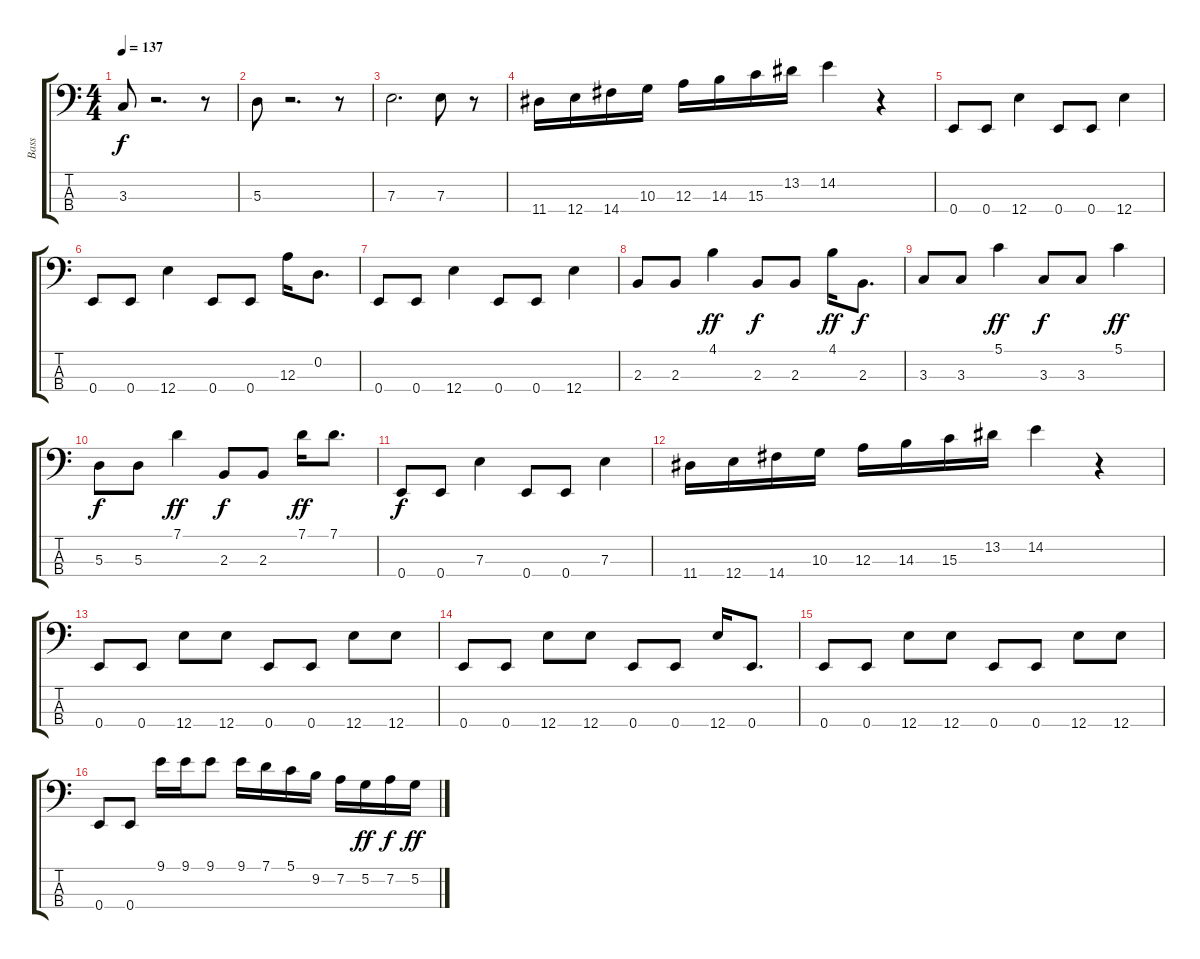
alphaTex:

\track ("Bass" "Bass") {instrument electricbassfinger}
\staff {score tabs}
\tuning (G2 D2 A1 E1) {hide}
\ts (4 4)
\tempo 137
\clef f4
\ks c
3.3.8{dy f} r.2{d} r.8 |
5.3.8 r.2{d} r.8 |
7.3.2{d} 7.3.8 r.8 |
11.4.16 12.4.16 14.4.16 10.3.16 12.3.16 14.3.16 15.3.16 13.2.16 14.2.4 r.4 |
0.4.8 0.4.8 12.4.4 0.4.8 0.4.8 12.4.4 |
0.4.8 0.4.8 12.4.4 0.4.8 0.4.8 12.3.16 0.2.8{d} |
0.4.8 0.4.8 12.4.4 0.4.8 0.4.8 12.4.4 |
2.3.8 2.3.8 4.1.4{dy ff} 2.3.8{dy f} 2.3.8 4.1.16{dy ff} 2.3.8{d dy f} |
3.3.8 3.3.8 5.1.4{dy ff} 3.3.8{dy f} 3.3.8 5.1.4{dy ff} |
5.3.8{dy f} 5.3.8 7.1.4{dy ff} 2.3.8{dy f} 2.3.8 7.1.16{dy ff} 7.1.8{d} |
0.4.8{dy f} 0.4.8 7.3.4 0.4.8 0.4.8 7.3.4 |
11.4.16 12.4.16 14.4.16 10.3.16 12.3.16 14.3.16 15.3.16 13.2.16 14.2.4 r.4 |
0.4.8 0.4.8 12.4.8 12.4.8 0.4.8 0.4.8 12.4.8 12.4.8 |
0.4.8 0.4.8 12.4.8 12.4.8 0.4.8 0.4.8 12.4.16 0.4.8{d} |
0.4.8 0.4.8 12.4.8 12.4.8 0.4.8 0.4.8 12.4.8 12.4.8 |
0.4.8 0.4.8 9.1.16 9.1.16 9.1.8 9.1.16 7.1.16 5.1.16 9.2.16 7.2.16 5.2.16{dy ff} 7.2.16{dy f} 5.2.16{dy ff}
